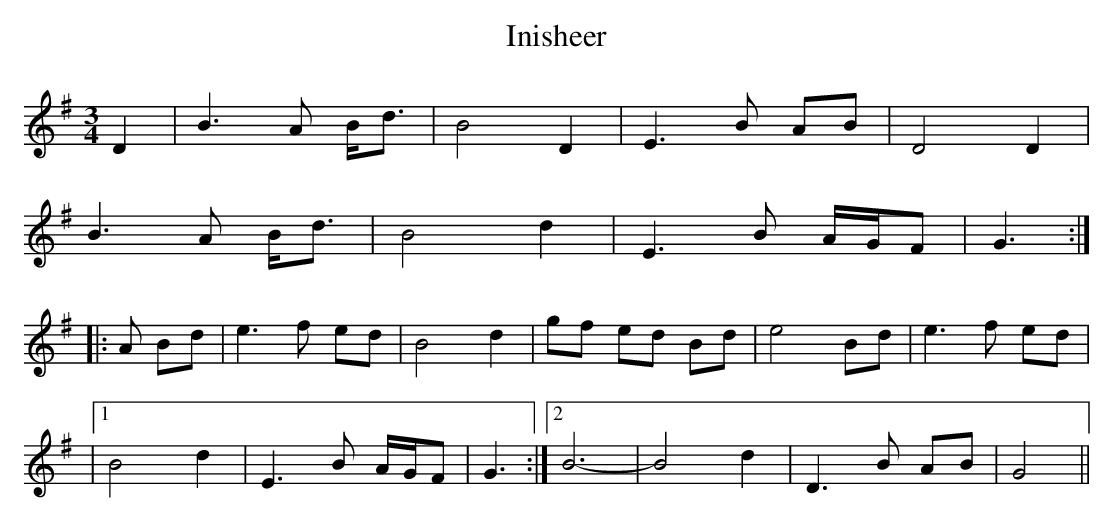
X:1
T:Inisheer
M:3/4
L:1/8
K:G
D2|B3A B<d|B4D2|E3B AB|D4D2|!
B3A B<d|B4d2|E3B A/2G/2F|G3:|!
|:A Bd|e3f ed|B4d2|gf ed Bd|e4Bd|e3f ed|!
|1B4d2|E3B A/2G/2F|G3:|2B6-|B4d2|D3B AB|G4||!
